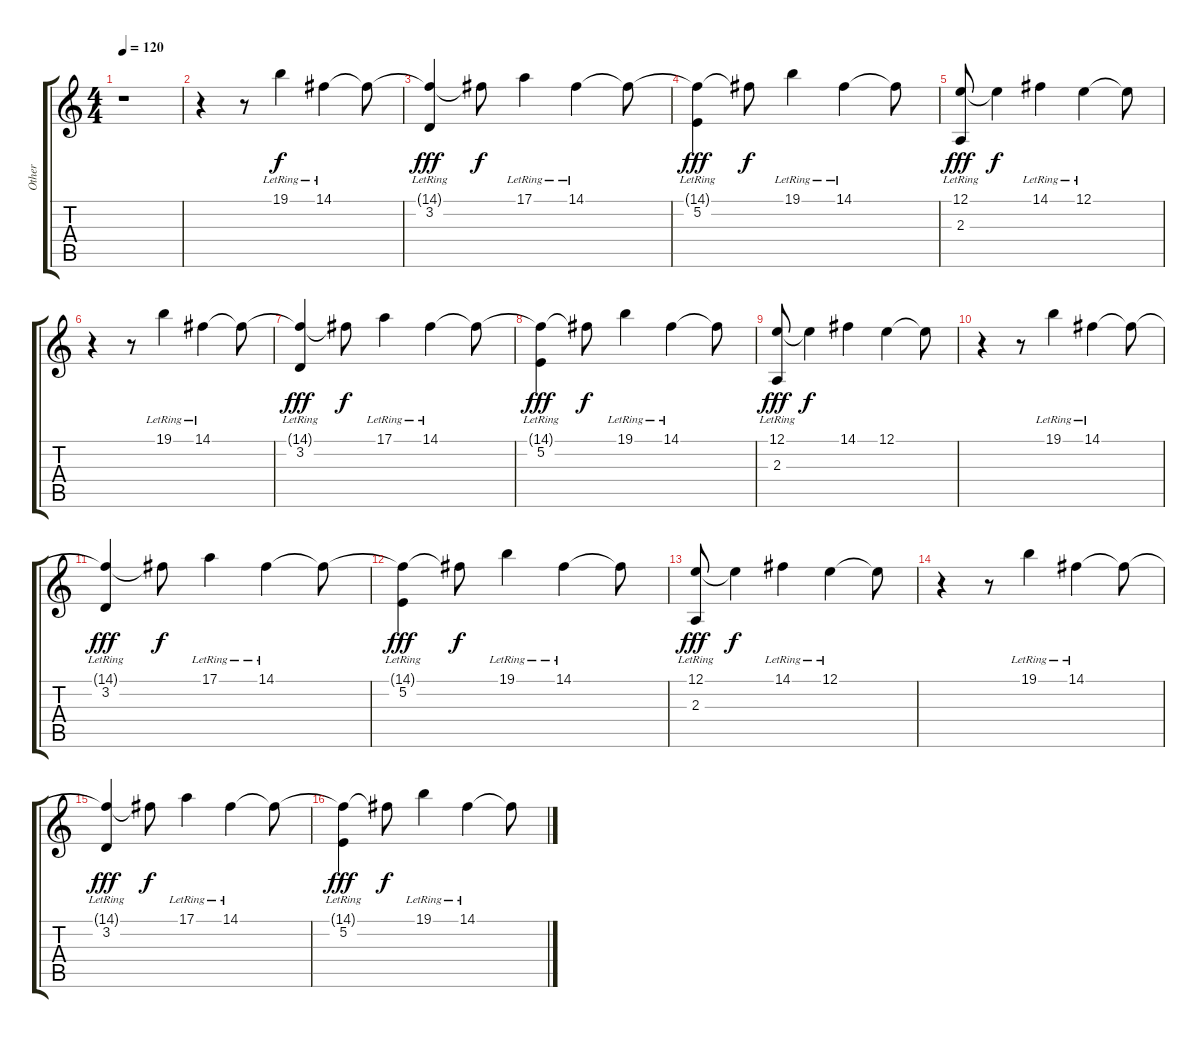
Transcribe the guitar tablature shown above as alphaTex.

\track ("Other" "Other") {instrument vibraphone}
\staff {score tabs}
\tuning (E4 B3 G3 D3 A2 E2) {hide}
\ts (4 4)
\tempo 120
\clef g2
\ks c
r.1{dy f} |
r.4 r.8 19.1{lr}.4 14.1{lr}.4 14.1{t}.8 |
(14.1{t} 3.2{lr}).4{dy fff} 14.1{t}.8{dy f} 17.1{lr}.4 14.1{lr}.4 14.1{t}.8 |
(14.1{t} 5.2{lr}).4{dy fff} 14.1{t}.8{dy f} 19.1{lr}.4 14.1{lr}.4 14.1{t}.8 |
(12.1{lr} 2.3{lr}).8{dy fff} 12.1{t}.4{dy f} 14.1{lr}.4 12.1{lr}.4 12.1{t}.8 |
r.4 r.8 19.1{lr}.4 14.1{lr}.4 14.1{t}.8 |
(14.1{t} 3.2{lr}).4{dy fff} 14.1{t}.8{dy f} 17.1{lr}.4 14.1{lr}.4 14.1{t}.8 |
(14.1{t} 5.2{lr}).4{dy fff} 14.1{t}.8{dy f} 19.1{lr}.4 14.1{lr}.4 14.1{t}.8 |
(12.1 2.3{lr}).8{dy fff} 12.1{t}.4{dy f} 14.1.4 12.1.4 12.1{t}.8 |
r.4 r.8 19.1{lr}.4 14.1{lr}.4 14.1{t}.8 |
(14.1{t} 3.2{lr}).4{dy fff} 14.1{t}.8{dy f} 17.1{lr}.4 14.1{lr}.4 14.1{t}.8 |
(14.1{t} 5.2{lr}).4{dy fff} 14.1{t}.8{dy f} 19.1{lr}.4 14.1{lr}.4 14.1{t}.8 |
(12.1{lr} 2.3{lr}).8{dy fff} 12.1{t}.4{dy f} 14.1{lr}.4 12.1{lr}.4 12.1{t}.8 |
r.4 r.8 19.1{lr}.4 14.1{lr}.4 14.1{t}.8 |
(14.1{t} 3.2{lr}).4{dy fff} 14.1{t}.8{dy f} 17.1{lr}.4 14.1{lr}.4 14.1{t}.8 |
(14.1{t} 5.2{lr}).4{dy fff} 14.1{t}.8{dy f} 19.1{lr}.4 14.1{lr}.4 14.1{t}.8
